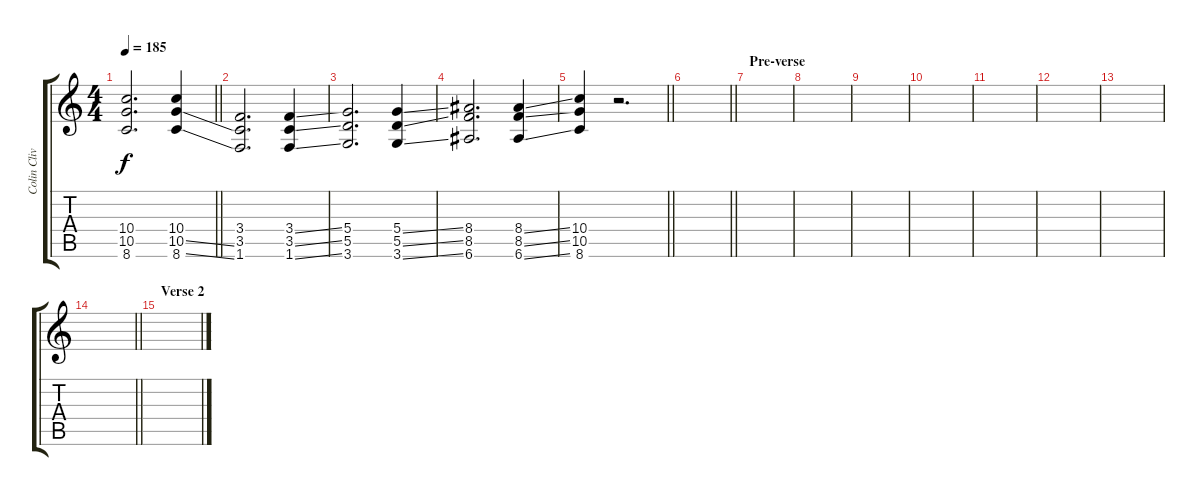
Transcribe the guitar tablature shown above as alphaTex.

\track ("Colin Clive (Distortion Guitar)" "Colin Cliv") {instrument overdrivenguitar}
\staff {score tabs}
\tuning (E4 B3 G3 D3 A2 E2) {hide}
\ts (4 4)
\tempo 185
\clef g2
\barLineRight lightlight
\ks c
(10.4 10.5 8.6).2{d dy f} (10.4 10.5{ss} 8.6{ss}).4 |
(3.4 3.5 1.6).2{d} (3.4{ss} 3.5{ss} 1.6{ss}).4 |
(5.4 5.5 3.6).2{d} (5.4{ss} 5.5{ss} 3.6{ss}).4 |
(8.4 8.5 6.6).2{d} (8.4{ss} 8.5{ss} 6.6{ss}).4 |
\barLineRight lightlight
(10.4 10.5 8.6).4 r.2{d} |
\barLineRight lightlight
|
\section ("" "Pre-verse")
|
|
|
|
|
|
|
\barLineRight lightlight
|
\section ("" "Verse 2")
